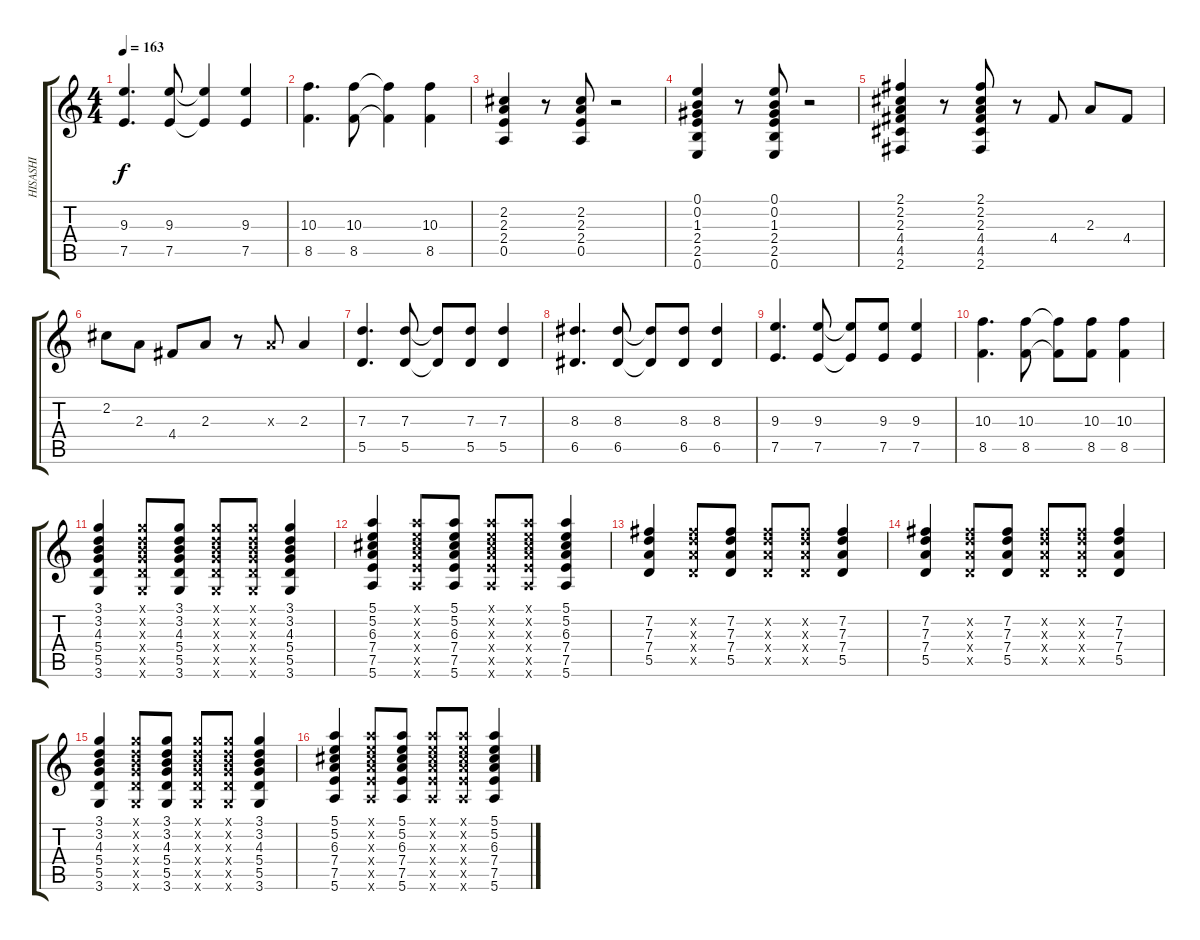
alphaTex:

\track ("HISASHI" "HISASHI") {instrument overdrivenguitar}
\staff {score tabs}
\tuning (E4 B3 G3 D3 A2 E2) {hide}
\ts (4 4)
\tempo 163
\clef g2
\ks c
(9.3 7.5).4{d dy f} (9.3 7.5).8 (9.3{t} 7.5{t}).4 (9.3 7.5).4 |
(10.3 8.5).4{d} (10.3 8.5).8 (10.3{t} 8.5{t}).4 (10.3 8.5).4 |
(2.2 2.3 2.4 0.5).4 r.8 (2.2 2.3 2.4 0.5).8 r.2 |
(0.1 0.2 1.3 2.4 2.5 0.6).4 r.8 (0.1 0.2 1.3 2.4 2.5 0.6).8 r.2 |
(2.1 2.2 2.3 4.4 4.5 2.6).4 r.8 (2.1 2.2 2.3 4.4 4.5 2.6).8 r.8 4.4.8 2.3.8 4.4.8 |
2.2.8 2.3.8 4.4.8 2.3.8 r.8 2.3{x}.8 2.3.4 |
(7.3 5.5).4{d} (7.3 5.5).8 (7.3{t} 5.5{t}).8 (7.3 5.5).8 (7.3 5.5).4 |
(8.3 6.5).4{d} (8.3 6.5).8 (8.3{t} 6.5{t}).8 (8.3 6.5).8 (8.3 6.5).4 |
(9.3 7.5).4{d} (9.3 7.5).8 (9.3{t} 7.5{t}).8 (9.3 7.5).8 (9.3 7.5).4 |
(10.3 8.5).4{d} (10.3 8.5).8 (10.3{t} 8.5{t}).8 (10.3 8.5).8 (10.3 8.5).4 |
(3.1 3.2 4.3 5.4 5.5 3.6).4 (3.1{x} 3.2{x} 4.3{x} 5.4{x} 5.5{x} 3.6{x}).8 (3.1 3.2 4.3 5.4 5.5 3.6).8 (3.1{x} 3.2{x} 4.3{x} 5.4{x} 5.5{x} 3.6{x}).8 (3.1{x} 3.2{x} 4.3{x} 5.4{x} 5.5{x} 3.6{x}).8 (3.1 3.2 4.3 5.4 5.5 3.6).4 |
(5.1 5.2 6.3 7.4 7.5 5.6).4 (5.1{x} 5.2{x} 6.3{x} 7.4{x} 7.5{x} 5.6{x}).8 (5.1 5.2 6.3 7.4 7.5 5.6).8 (5.1{x} 5.2{x} 6.3{x} 7.4{x} 7.5{x} 5.6{x}).8 (5.1{x} 5.2{x} 6.3{x} 7.4{x} 7.5{x} 5.6{x}).8 (5.1 5.2 6.3 7.4 7.5 5.6).4 |
(7.2 7.3 7.4 5.5).4 (7.2{x} 7.3{x} 7.4{x} 5.5{x}).8 (7.2 7.3 7.4 5.5).8 (7.2{x} 7.3{x} 7.4{x} 5.5{x}).8 (7.2{x} 7.3{x} 7.4{x} 5.5{x}).8 (7.2 7.3 7.4 5.5).4 |
(7.2 7.3 7.4 5.5).4 (7.2{x} 7.3{x} 7.4{x} 5.5{x}).8 (7.2 7.3 7.4 5.5).8 (7.2{x} 7.3{x} 7.4{x} 5.5{x}).8 (7.2{x} 7.3{x} 7.4{x} 5.5{x}).8 (7.2 7.3 7.4 5.5).4 |
(3.1 3.2 4.3 5.4 5.5 3.6).4 (3.1{x} 3.2{x} 4.3{x} 5.4{x} 5.5{x} 3.6{x}).8 (3.1 3.2 4.3 5.4 5.5 3.6).8 (3.1{x} 3.2{x} 4.3{x} 5.4{x} 5.5{x} 3.6{x}).8 (3.1{x} 3.2{x} 4.3{x} 5.4{x} 5.5{x} 3.6{x}).8 (3.1 3.2 4.3 5.4 5.5 3.6).4 |
(5.1 5.2 6.3 7.4 7.5 5.6).4 (5.1{x} 5.2{x} 6.3{x} 7.4{x} 7.5{x} 5.6{x}).8 (5.1 5.2 6.3 7.4 7.5 5.6).8 (5.1{x} 5.2{x} 6.3{x} 7.4{x} 7.5{x} 5.6{x}).8 (5.1{x} 5.2{x} 6.3{x} 7.4{x} 7.5{x} 5.6{x}).8 (5.1 5.2 6.3 7.4 7.5 5.6).4
